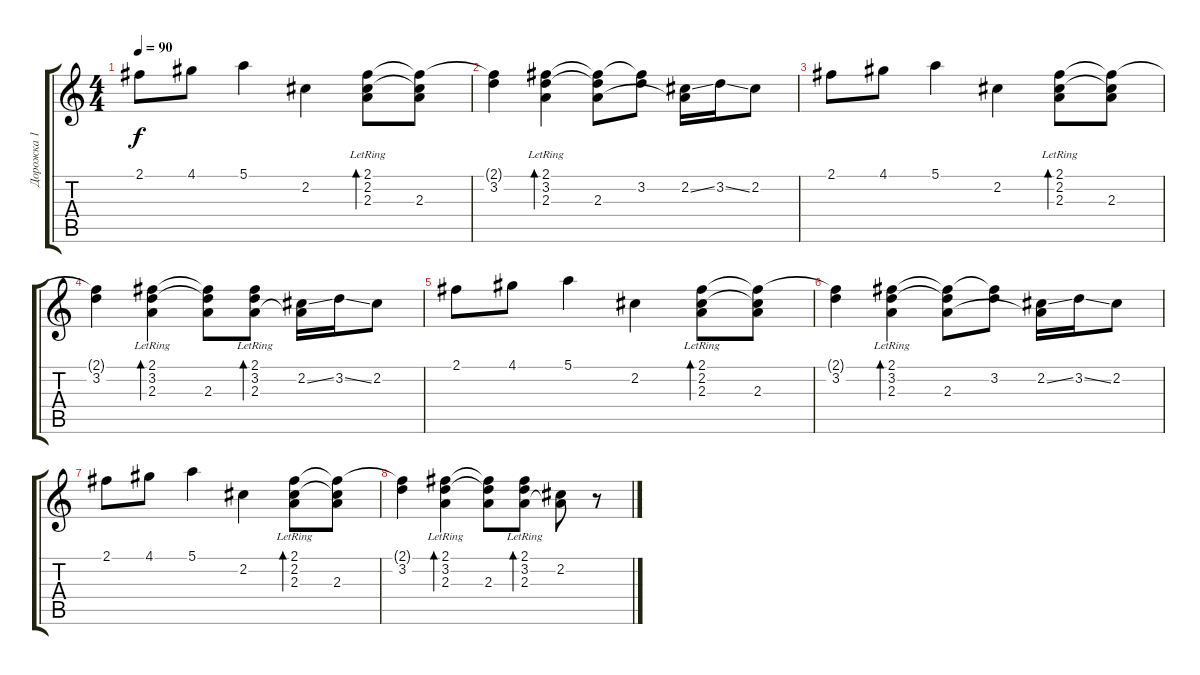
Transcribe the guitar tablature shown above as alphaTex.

\track ("Дорожка 1" "Дорожка 1") {instrument electricguitarclean}
\staff {score tabs}
\tuning (E4 B3 G3 D3 A2 E2) {hide}
\ts (4 4)
\tempo 90
\clef g2
\ks c
2.1.8{dy f} 4.1.8 5.1.4 2.2.4 (2.1{lr} 2.2{lr} 2.3{lr}).8{bd 120} (2.1{t} 2.2{t} 2.3).8 |
(2.1{t} 3.2).4 (2.1{lr} 3.2{lr} 2.3{lr}).4{bd 60} (2.1{t} 3.2{t} 2.3).8 (2.1{t} 3.2).8 (2.2{ss} 2.3{t}).16 3.2{ss}.16 2.2.8 |
2.1.8 4.1.8 5.1.4 2.2.4 (2.1{lr} 2.2{lr} 2.3{lr}).8{bd 120} (2.1{t} 2.2{t} 2.3).8 |
(2.1{t} 3.2).4 (2.1{lr} 3.2{lr} 2.3{lr}).4{bd 60} (2.1{t} 3.2{t} 2.3).8 (2.1{lr} 3.2{lr} 2.3{lr}).8{bd 120} (2.2{ss} 2.3{t}).16 3.2{ss}.16 2.2.8 |
2.1.8 4.1.8 5.1.4 2.2.4 (2.1{lr} 2.2{lr} 2.3{lr}).8{bd 120} (2.1{t} 2.2{t} 2.3).8 |
(2.1{t} 3.2).4 (2.1{lr} 3.2{lr} 2.3{lr}).4{bd 60} (2.1{t} 3.2{t} 2.3).8 (2.1{t} 3.2).8 (2.2{ss} 2.3{t}).16 3.2{ss}.16 2.2.8 |
2.1.8 4.1.8 5.1.4 2.2.4 (2.1{lr} 2.2{lr} 2.3{lr}).8{bd 120} (2.1{t} 2.2{t} 2.3).8 |
(2.1{t} 3.2).4 (2.1{lr} 3.2{lr} 2.3{lr}).4{bd 60} (2.1{t} 3.2{t} 2.3).8 (2.1{lr} 3.2{lr} 2.3{lr}).8{bd 120} (2.2 2.3{t}).8 r.8
